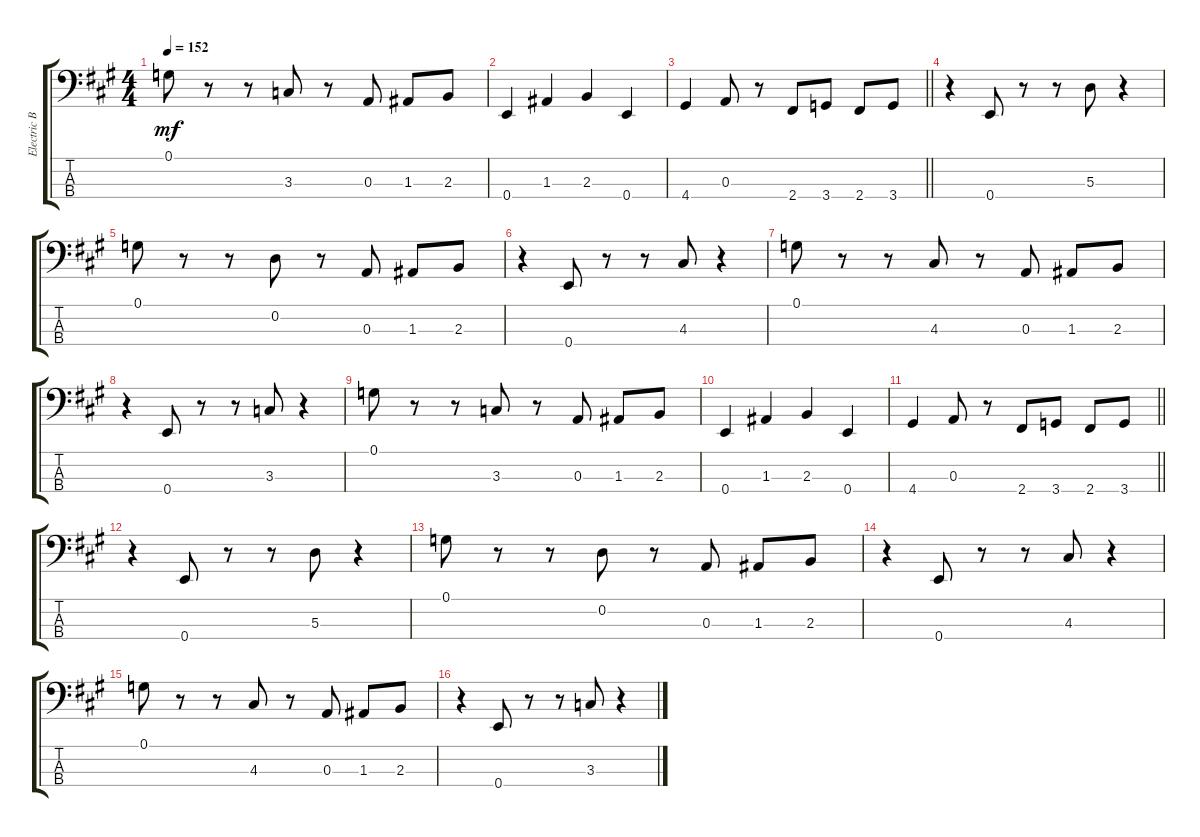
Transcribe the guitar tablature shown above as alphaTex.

\track ("Electric Bass" "Electric B") {instrument electricbassfinger}
\staff {score tabs}
\tuning (G2 D2 A1 E1) {hide}
\ts (4 4)
\tempo 152
\clef f4
\ks a
0.1.8{dy mf} r.8 r.8 3.3.8 r.8 0.3.8 1.3.8 2.3.8 |
0.4.4 1.3.4 2.3.4 0.4.4 |
\barLineRight lightlight
4.4.4 0.3.8 r.8 2.4.8 3.4.8 2.4.8 3.4.8 |
r.4 0.4.8 r.8 r.8 5.3.8 r.4 |
0.1.8 r.8 r.8 0.2.8 r.8 0.3.8 1.3.8 2.3.8 |
r.4 0.4.8 r.8 r.8 4.3.8 r.4 |
0.1.8 r.8 r.8 4.3.8 r.8 0.3.8 1.3.8 2.3.8 |
r.4 0.4.8 r.8 r.8 3.3.8 r.4 |
0.1.8 r.8 r.8 3.3.8 r.8 0.3.8 1.3.8 2.3.8 |
0.4.4 1.3.4 2.3.4 0.4.4 |
\barLineRight lightlight
4.4.4 0.3.8 r.8 2.4.8 3.4.8 2.4.8 3.4.8 |
r.4 0.4.8 r.8 r.8 5.3.8 r.4 |
0.1.8 r.8 r.8 0.2.8 r.8 0.3.8 1.3.8 2.3.8 |
r.4 0.4.8 r.8 r.8 4.3.8 r.4 |
0.1.8 r.8 r.8 4.3.8 r.8 0.3.8 1.3.8 2.3.8 |
r.4 0.4.8 r.8 r.8 3.3.8 r.4
